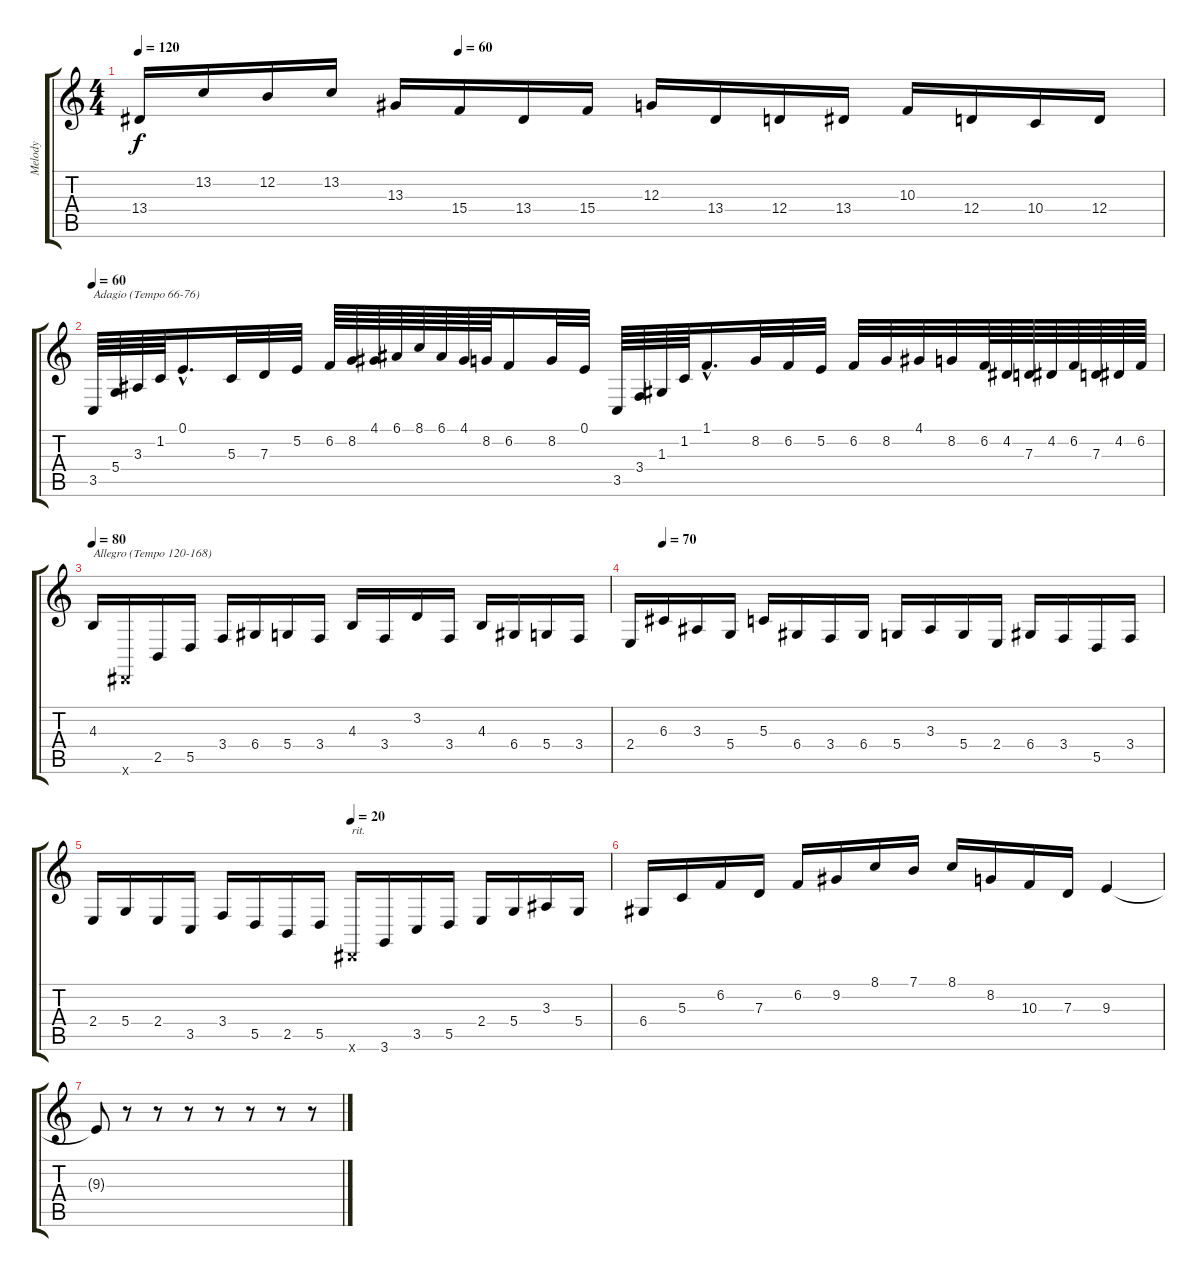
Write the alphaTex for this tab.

\track ("Melody" "Melody") {instrument acousticgrandpiano}
\staff {score tabs}
\tuning (E4 B3 G3 D3 A2 E2) {hide}
\ts (4 4)
\tempo 120
\tempo (60 0.3125)
\clef g2
\ks c
13.4.16{dy f} 13.2.16 12.2.16 13.2.16 13.3.16 15.4.16 13.4.16 15.4.16 12.3.16 13.4.16 12.4.16 13.4.16 10.3.16 12.4.16 10.4.16 12.4.16 |
\tempo 60
3.5.64{txt "Adagio (Tempo 66-76)"} 5.4.64 3.3.64 1.2.64 0.1{hac}.16{d} 5.3.32 7.3.32 5.2.32 6.2.64 8.2.64 4.1.64 6.1.64 8.1.64 6.1.64 4.1.64 8.2.64 6.2.16 8.2.32 0.1.32 3.5.64 3.4.64 1.3.64 1.2.64 1.1{hac}.16{d} 8.2.32 6.2.32 5.2.32 6.2.32 8.2.32 4.1.32 8.2.32 6.2.64 4.2.64 7.3.64 4.2.64 6.2.64 7.3.64 4.2.64 6.2.64 |
\tempo 80
4.3.16{txt "Allegro (Tempo 120-168)"} -1.6{x}.16 2.5.16 5.5.16 3.4.16 6.4.16 5.4.16 3.4.16 4.3.16 3.4.16 3.2.16 3.4.16 4.3.16 6.4.16 5.4.16 3.4.16 |
\tempo (70 0.0625)
2.4.16 6.3.16 3.3.16 5.4.16 5.3.16 6.4.16 3.4.16 6.4.16 5.4.16 3.3.16 5.4.16 2.4.16 6.4.16 3.4.16 5.5.16 3.4.16 |
\tempo (20 0.5)
2.4.16 5.4.16 2.4.16 3.5.16 3.4.16 5.5.16 2.5.16 5.5.16 -1.6{x}.16{txt "rit."} 3.6.16 3.5.16 5.5.16 2.4.16 5.4.16 3.3.16 5.4.16 |
6.4.16 5.3.16 6.2.16 7.3.16 6.2.16 9.2.16 8.1.16 7.1.16 8.1.16 8.2.16 10.3.16 7.3.16 9.3.4 |
9.3{t}.8 r.8 r.8 r.8 r.8 r.8 r.8 r.8
